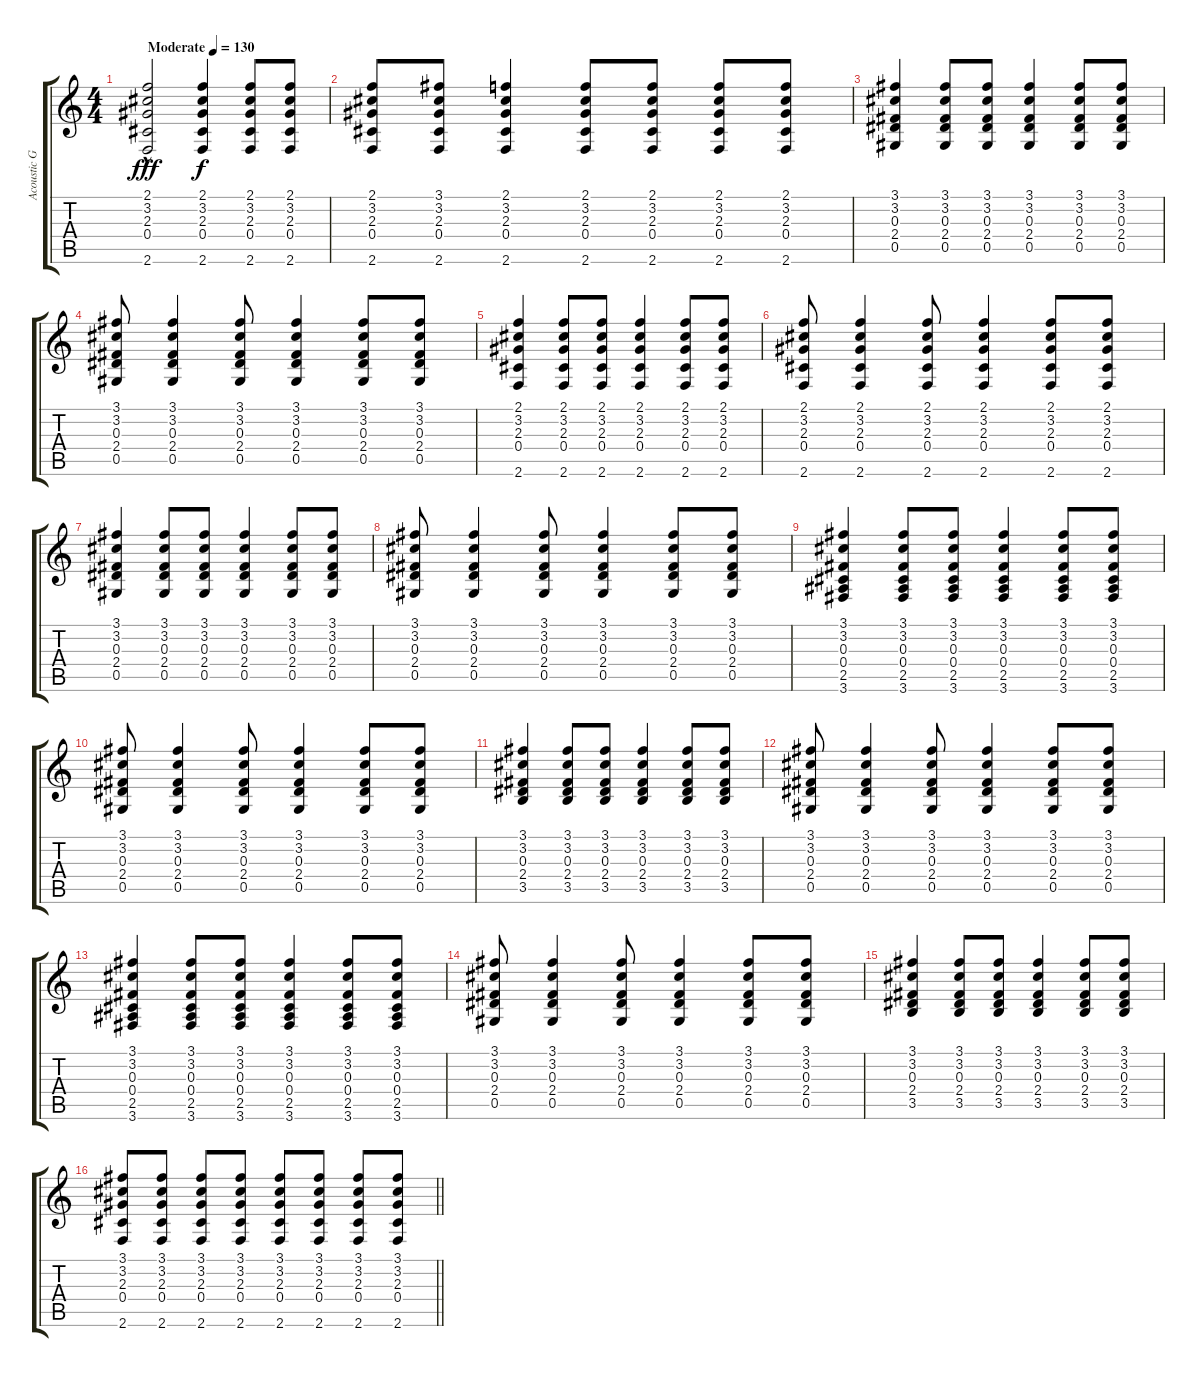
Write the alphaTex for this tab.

\track ("Acoustic Guitar" "Acoustic G") {instrument acousticguitarsteel}
\staff {score tabs}
\tuning (Eb4 Bb3 Gb3 Db3 Ab2 Eb2) {hide}
\ts (4 4)
\tempo (130 "Moderate")
\clef g2
\ks c
(2.1{hac} 3.2{hac} 2.3{hac} 0.4{hac} 2.6).2{dy fff instrument acousticguitarsteel} (2.1 3.2 2.3 0.4 2.6).4{dy f} (2.1 3.2 2.3 0.4 2.6).8 (2.1 3.2 2.3 0.4 2.6).8 |
(2.1 3.2 2.3 0.4 2.6).8 (3.1 3.2 2.3 0.4 2.6).8 (2.1 3.2 2.3 0.4 2.6).4 (2.1 3.2 2.3 0.4 2.6).8 (2.1 3.2 2.3 0.4 2.6).8 (2.1 3.2 2.3 0.4 2.6).8 (2.1 3.2 2.3 0.4 2.6).8 |
(3.1 3.2 0.3 2.4 0.5).4 (3.1 3.2 0.3 2.4 0.5).8 (3.1 3.2 0.3 2.4 0.5).8 (3.1 3.2 0.3 2.4 0.5).4 (3.1 3.2 0.3 2.4 0.5).8 (3.1 3.2 0.3 2.4 0.5).8 |
(3.1 3.2 0.3 2.4 0.5).8 (3.1 3.2 0.3 2.4 0.5).4 (3.1 3.2 0.3 2.4 0.5).8 (3.1 3.2 0.3 2.4 0.5).4 (3.1 3.2 0.3 2.4 0.5).8 (3.1 3.2 0.3 2.4 0.5).8 |
(2.1 3.2 2.3 0.4 2.6).4 (2.1 3.2 2.3 0.4 2.6).8 (2.1 3.2 2.3 0.4 2.6).8 (2.1 3.2 2.3 0.4 2.6).4 (2.1 3.2 2.3 0.4 2.6).8 (2.1 3.2 2.3 0.4 2.6).8 |
(2.1 3.2 2.3 0.4 2.6).8 (2.1 3.2 2.3 0.4 2.6).4 (2.1 3.2 2.3 0.4 2.6).8 (2.1 3.2 2.3 0.4 2.6).4 (2.1 3.2 2.3 0.4 2.6).8 (2.1 3.2 2.3 0.4 2.6).8 |
(3.1 3.2 0.3 2.4 0.5).4 (3.1 3.2 0.3 2.4 0.5).8 (3.1 3.2 0.3 2.4 0.5).8 (3.1 3.2 0.3 2.4 0.5).4 (3.1 3.2 0.3 2.4 0.5).8 (3.1 3.2 0.3 2.4 0.5).8 |
(3.1 3.2 0.3 2.4 0.5).8 (3.1 3.2 0.3 2.4 0.5).4 (3.1 3.2 0.3 2.4 0.5).8 (3.1 3.2 0.3 2.4 0.5).4 (3.1 3.2 0.3 2.4 0.5).8 (3.1 3.2 0.3 2.4 0.5).8 |
(3.1 3.2 0.3 0.4 2.5 3.6).4 (3.1 3.2 0.3 0.4 2.5 3.6).8 (3.1 3.2 0.3 0.4 2.5 3.6).8 (3.1 3.2 0.3 0.4 2.5 3.6).4 (3.1 3.2 0.3 0.4 2.5 3.6).8 (3.1 3.2 0.3 0.4 2.5 3.6).8 |
(3.1 3.2 0.3 2.4 0.5).8 (3.1 3.2 0.3 2.4 0.5).4 (3.1 3.2 0.3 2.4 0.5).8 (3.1 3.2 0.3 2.4 0.5).4 (3.1 3.2 0.3 2.4 0.5).8 (3.1 3.2 0.3 2.4 0.5).8 |
(3.1 3.2 0.3 2.4 3.5).4 (3.1 3.2 0.3 2.4 3.5).8 (3.1 3.2 0.3 2.4 3.5).8 (3.1 3.2 0.3 2.4 3.5).4 (3.1 3.2 0.3 2.4 3.5).8 (3.1 3.2 0.3 2.4 3.5).8 |
(3.1 3.2 0.3 2.4 0.5).8 (3.1 3.2 0.3 2.4 0.5).4 (3.1 3.2 0.3 2.4 0.5).8 (3.1 3.2 0.3 2.4 0.5).4 (3.1 3.2 0.3 2.4 0.5).8 (3.1 3.2 0.3 2.4 0.5).8 |
(3.1 3.2 0.3 0.4 2.5 3.6).4 (3.1 3.2 0.3 0.4 2.5 3.6).8 (3.1 3.2 0.3 0.4 2.5 3.6).8 (3.1 3.2 0.3 0.4 2.5 3.6).4 (3.1 3.2 0.3 0.4 2.5 3.6).8 (3.1 3.2 0.3 0.4 2.5 3.6).8 |
(3.1 3.2 0.3 2.4 0.5).8 (3.1 3.2 0.3 2.4 0.5).4 (3.1 3.2 0.3 2.4 0.5).8 (3.1 3.2 0.3 2.4 0.5).4 (3.1 3.2 0.3 2.4 0.5).8 (3.1 3.2 0.3 2.4 0.5).8 |
(3.1 3.2 0.3 2.4 3.5).4 (3.1 3.2 0.3 2.4 3.5).8 (3.1 3.2 0.3 2.4 3.5).8 (3.1 3.2 0.3 2.4 3.5).4 (3.1 3.2 0.3 2.4 3.5).8 (3.1 3.2 0.3 2.4 3.5).8 |
\barLineRight lightlight
(3.1 3.2 2.3 0.4 2.6).8 (3.1 3.2 2.3 0.4 2.6).8 (3.1 3.2 2.3 0.4 2.6).8 (3.1 3.2 2.3 0.4 2.6).8 (3.1 3.2 2.3 0.4 2.6).8 (3.1 3.2 2.3 0.4 2.6).8 (3.1 3.2 2.3 0.4 2.6).8 (3.1 3.2 2.3 0.4 2.6).8
